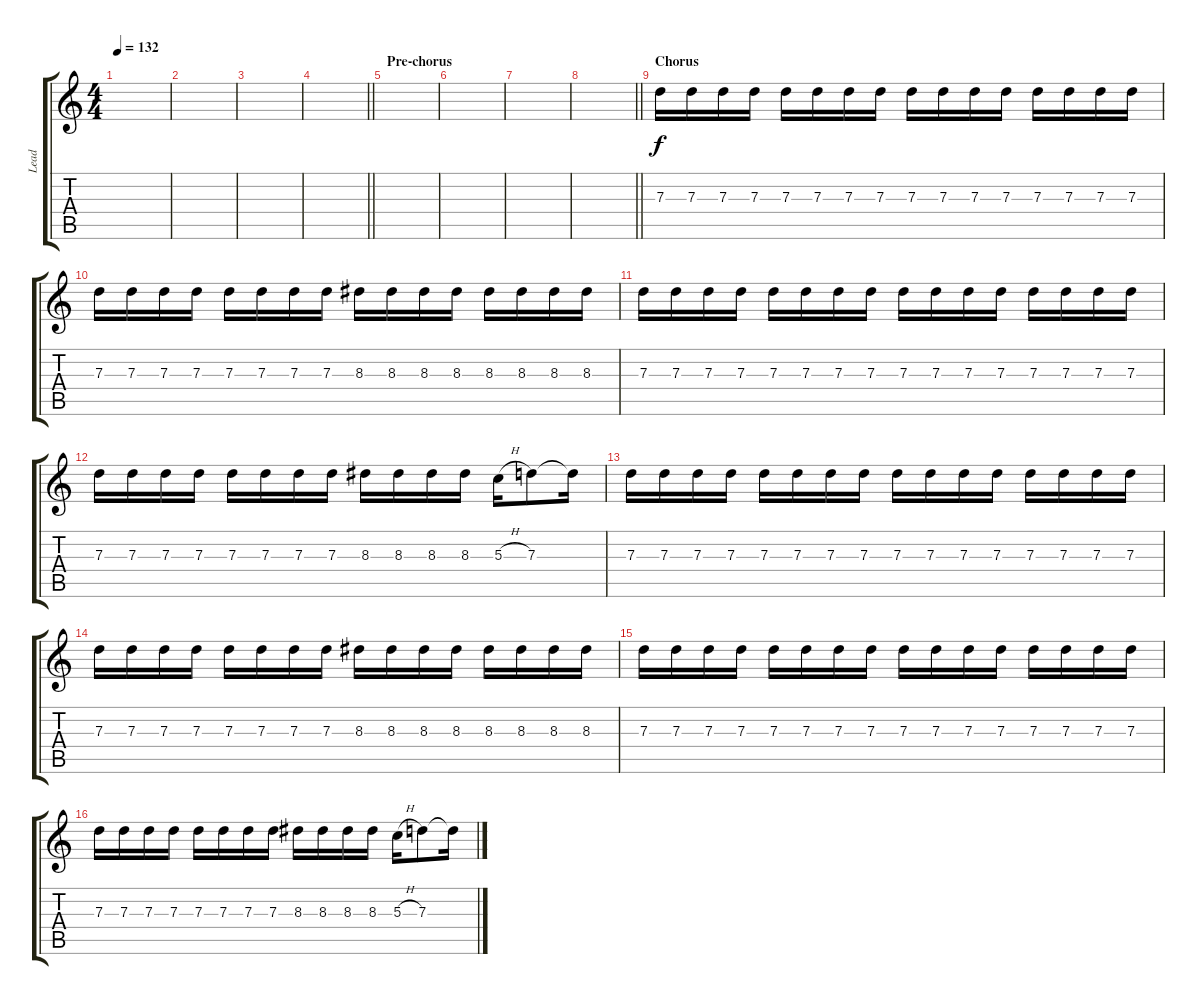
\track ("Lead" "Lead") {instrument distortionguitar}
\staff {score tabs}
\tuning (E4 B3 G3 D3 A2 D2) {hide}
\ts (4 4)
\tempo 132
\clef g2
\ks c
|
|
|
\barLineRight lightlight
|
\section ("" "Pre-chorus")
|
|
|
\barLineRight lightlight
|
\section ("" "Chorus")
7.3.16{volume 8} 7.3.16 7.3.16 7.3.16 7.3.16 7.3.16 7.3.16 7.3.16 7.3.16 7.3.16 7.3.16 7.3.16 7.3.16 7.3.16 7.3.16 7.3.16 |
7.3.16 7.3.16 7.3.16 7.3.16 7.3.16 7.3.16 7.3.16 7.3.16 8.3.16 8.3.16 8.3.16 8.3.16 8.3.16 8.3.16 8.3.16 8.3.16 |
7.3.16 7.3.16 7.3.16 7.3.16 7.3.16 7.3.16 7.3.16 7.3.16 7.3.16 7.3.16 7.3.16 7.3.16 7.3.16 7.3.16 7.3.16 7.3.16 |
7.3.16 7.3.16 7.3.16 7.3.16 7.3.16 7.3.16 7.3.16 7.3.16 8.3.16 8.3.16 8.3.16 8.3.16 5.3{h}.16 7.3.8 7.3{t}.16 |
7.3.16{volume 8} 7.3.16 7.3.16 7.3.16 7.3.16 7.3.16 7.3.16 7.3.16 7.3.16 7.3.16 7.3.16 7.3.16 7.3.16 7.3.16 7.3.16 7.3.16 |
7.3.16 7.3.16 7.3.16 7.3.16 7.3.16 7.3.16 7.3.16 7.3.16 8.3.16 8.3.16 8.3.16 8.3.16 8.3.16 8.3.16 8.3.16 8.3.16 |
7.3.16 7.3.16 7.3.16 7.3.16 7.3.16 7.3.16 7.3.16 7.3.16 7.3.16 7.3.16 7.3.16 7.3.16 7.3.16 7.3.16 7.3.16 7.3.16 |
7.3.16 7.3.16 7.3.16 7.3.16 7.3.16 7.3.16 7.3.16 7.3.16 8.3.16 8.3.16 8.3.16 8.3.16 5.3{h}.16 7.3.8 7.3{t}.16
